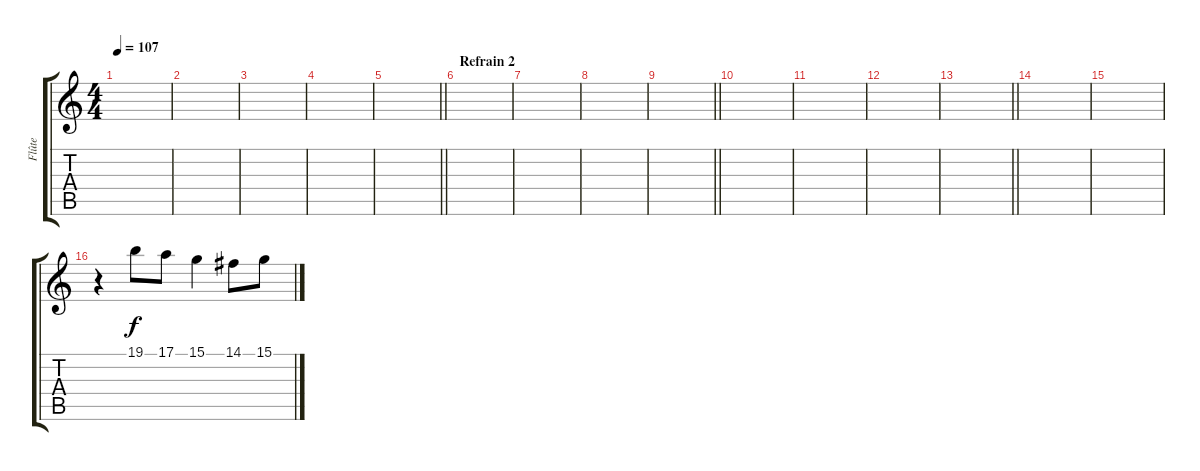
\track ("Flûte" "Flûte") {instrument flute}
\staff {score tabs}
\tuning (E4 B3 G3 D3 A2 E2) {hide}
\ts (4 4)
\tempo 107
\clef g2
\ks c
|
|
|
|
\barLineRight lightlight
|
\section ("" "Refrain 2")
|
|
|
\barLineRight lightlight
|
|
|
|
\barLineRight lightlight
|
|
|
r.4 19.1.8{dy f} 17.1.8 15.1.4 14.1.8 15.1.8
